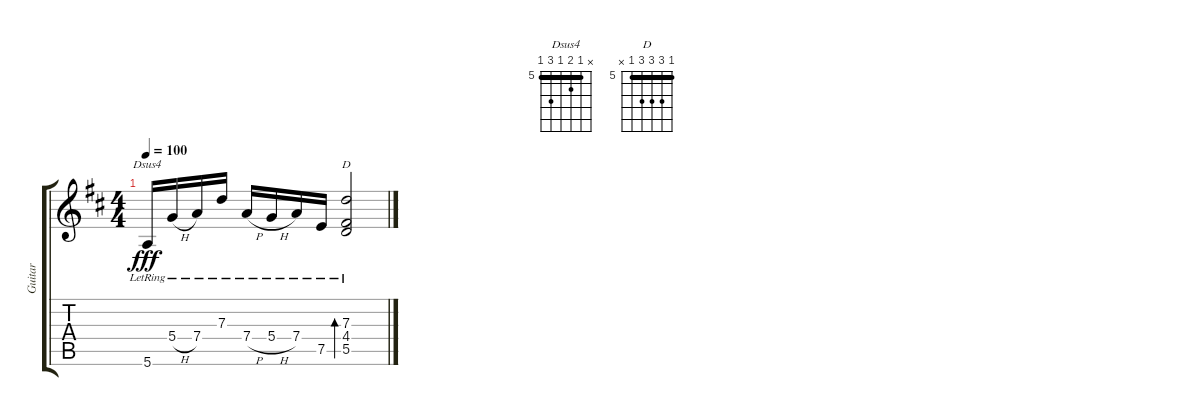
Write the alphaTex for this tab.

\track ("Guitar" "Guitar") {instrument acousticguitarsteel}
\staff {score tabs}
\tuning (E4 B3 G3 D3 A2 E2) {hide}
\chord ("Dsus4" x 5 6 5 7 5) {firstfret 5 barre 5}
\chord ("D" 5 7 7 7 5 x) {firstfret 5 barre 5}
\ts (4 4)
\tempo 100
\clef g2
\ks d
5.6{lr}.16{ch "Dsus4" dy fff} 5.4{h lr}.16 7.4{lr}.16 7.3{lr}.16 7.4{h lr}.16 5.4{h lr}.16 7.4{lr}.16 7.5{lr}.16 (7.3{lr} 4.4{lr} 5.5{lr}).2{bd 480 ch "D"}
